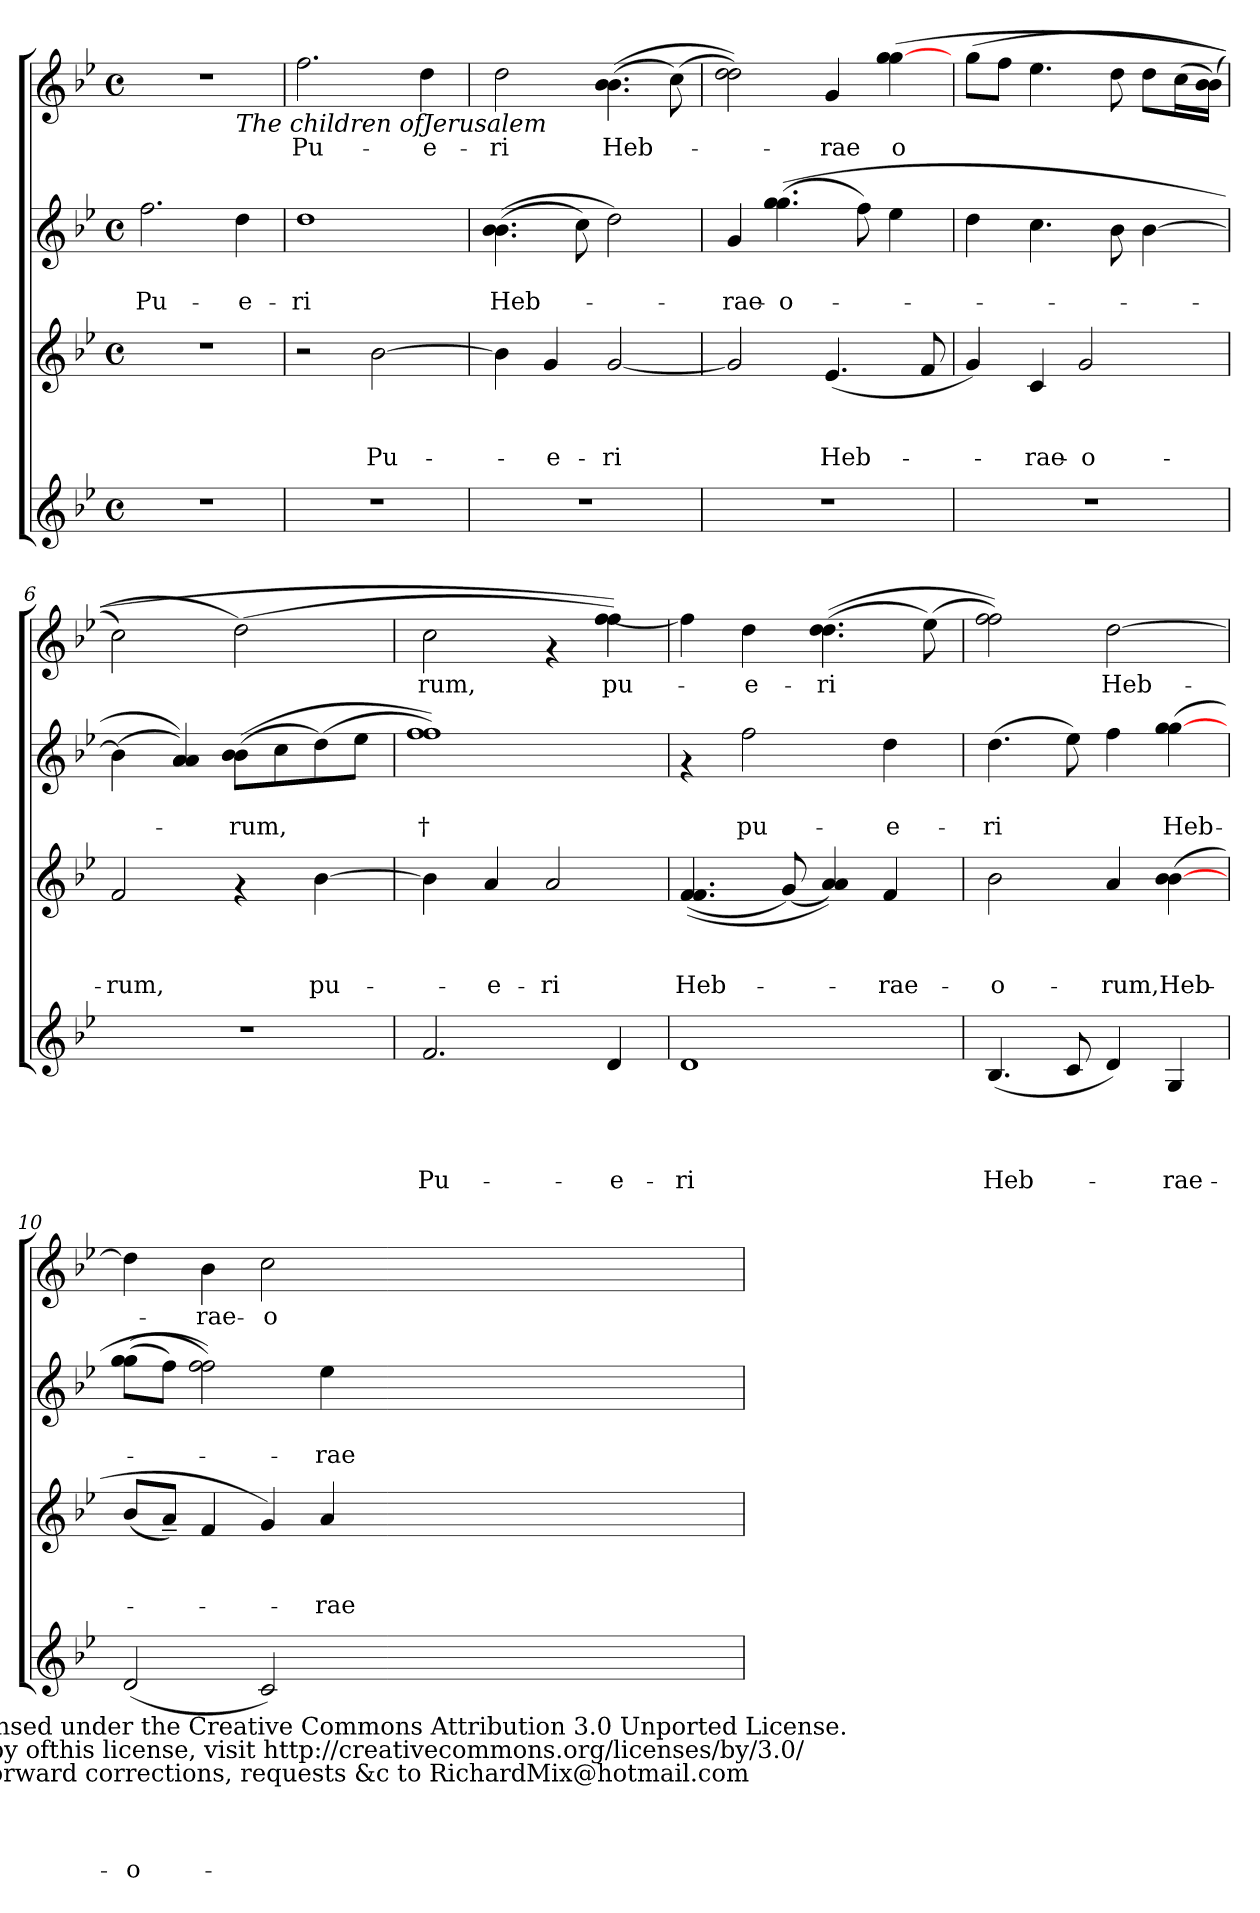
**kern	**text	**text	**text	**text	**kern	**text	**text	**text	**kern	**text	**text	**kern	**text
*part4	*part4	*part4	*part4	*part4	*part3	*part3	*part3	*part3	*part2	*part2	*part2	*part1	*part1
*staff4	*staff4	*staff4	*staff4	*staff4	*staff3	*staff3	*staff3	*staff3	*staff2	*staff2	*staff2	*staff1	*staff1
*clefG2	*	*	*	*	*clefG2	*	*	*	*clefG2	*	*	*clefG2	*
*k[b-e-]	*	*	*	*	*k[b-e-]	*	*	*	*k[b-e-]	*	*	*k[b-e-]	*
*B-:	*	*	*	*	*B-:	*	*	*	*B-:	*	*	*B-:	*
*M4/4	*	*	*	*	*M4/4	*	*	*	*M4/4	*	*	*M4/4	*
*met(c)	*	*	*	*	*met(c)	*	*	*	*met(c)	*	*	*met(c)	*
=1	=1	=1	=1	=1	=1	=1	=1	=1	=1	=1	=1	=1	=1
!	!	!	!	!	!	!	!	!	!	!	!LO:LY:b	!	!
*	*	*	*	*	*	*	*	*	*	*	*	*^	*
1r	.	.	.	.	1r	.	.	.	2.ff\	.	Pu-	1r	2.ryy	.
!	!	!	!	!	!	!	!	!	!	!	!	!	!LO:TX:b:i:t=The children ofJerusalem	!
!	!	!	!	!	!	!	!	!	!	!	!LO:LY:b	!	!	!
.	.	.	.	.	.	.	.	.	4dd\	.	-e-	.	4ryy	.
=2	=2	=2	=2	=2	=2	=2	=2	=2	=2	=2	=2	=2	=2	=2
!	!	!	!	!	!	!	!	!	!	!	!LO:LY:b	!	!	!LO:LY:b
*	*	*	*	*	*	*	*	*	*	*	*	*v	*v	*
1r	.	.	.	.	2r	.	.	.	1dd	.	-ri	2.ff\	Pu-
!	!	!	!	!	!	!	!	!LO:LY:b	!	!	!	!	!
.	.	.	.	.	[>2b-\	.	.	Pu-	.	.	.	.	.
!	!	!	!	!	!	!	!	!	!	!	!	!	!LO:LY:b
.	.	.	.	.	.	.	.	.	.	.	.	4dd\	-e-
=3	=3	=3	=3	=3	=3	=3	=3	=3	=3	=3	=3	=3	=3
!	!	!	!	!	!	!	!	!	!	!	!LO:LY:b	!	!LO:LY:b
1r	.	.	.	.	4b-\]	.	.	.	(>(>4.b-\ 4.b-\	.	Heb-	2dd\	-ri
!	!	!	!	!	!	!	!	!LO:LY:b	!	!	!	!	!
.	.	.	.	.	4g/	.	.	-e-	.	.	.	.	.
.	.	.	.	.	.	.	.	.	8cc\)	.	.	.	.
!	!	!	!	!	!	!	!	!LO:LY:b	!	!	!	!	!LO:LY:b
.	.	.	.	.	[<2g/	.	.	-ri	2dd\)	.	.	(>(>4.b-\ 4.b-\	Heb-
.	.	.	.	.	.	.	.	.	.	.	.	(>8cc\)	.
=4	=4	=4	=4	=4	=4	=4	=4	=4	=4	=4	=4	=4	=4
!	!	!	!	!	!	!	!	!	!	!	!LO:LY:b	!	!
1r	.	.	.	.	2g/]	.	.	.	4g/	.	-rae-	2dd\ 2dd\))	.
!	!	!	!	!	!	!	!	!	!	!	!LO:LY:b	!	!
.	.	.	.	.	.	.	.	.	(>(>4.gg\ 4.gg\	.	-o-	.	.
!	!	!	!	!	!	!	!	!LO:LY:b	!	!	!	!	!LO:LY:b
.	.	.	.	.	(<4.e-/	.	.	Heb-	.	.	.	4g/	-rae
.	.	.	.	.	.	.	.	.	8ff\)	.	.	.	.
!	!	!	!	!	!	!	!	!	!	!	!	!	!LO:LY:b
.	.	.	.	.	.	.	.	.	4ee-\	.	.	(>4gg\ [>4gg\	o
.	.	.	.	.	8f/	.	.	.	.	.	.	.	.
=5	=5	=5	=5	=5	=5	=5	=5	=5	=5	=5	=5	=5	=5
1r	.	.	.	.	4g/)	.	.	.	4dd\	.	.	(<8gg\L	.
.	.	.	.	.	.	.	.	.	.	.	.	8ff\J	.
!	!	!	!	!	!	!	!	!LO:LY:b	!	!	!	!	!
.	.	.	.	.	4c/	.	.	-rae-	4.cc\	.	.	4.ee-\	.
!	!	!	!	!	!	!	!	!LO:LY:b	!	!	!	!	!
.	.	.	.	.	2g/	.	.	-o-	.	.	.	.	.
.	.	.	.	.	.	.	.	.	8b-\	.	.	8dd\	.
.	.	.	.	.	.	.	.	.	[>4b-\	.	.	8dd\L	.
.	.	.	.	.	.	.	.	.	.	.	.	(<16cc\L	.
.	.	.	.	.	.	.	.	.	.	.	.	(>16b-\ 16b-\JJ)	.
=6	=6	=6	=6	=6	=6	=6	=6	=6	=6	=6	=6	=6	=6
!	!	!	!	!	!	!	!	!LO:LY:b	!	!	!	!	!
1r	.	.	.	.	2f/	.	.	-rum,	(>4b-\]	.	.	2cc\)	.
.	.	.	.	.	.	.	.	.	4a/ 4a/ 4a/))	.	.	.	.
!	!	!	!	!	!	!	!	!	!	!	!LO:LY:b	!	!
.	.	.	.	.	4rf	.	.	.	(>(>8b-\ 8b-\L	.	-rum,	(<2dd\)	.
.	.	.	.	.	.	.	.	.	8cc\	.	.	.	.
!	!	!	!	!	!	!	!	!LO:LY:b	!	!	!	!	!
.	.	.	.	.	[>4b-\	.	.	pu-	(>8dd\)	.	.	.	.
.	.	.	.	.	.	.	.	.	8ee-\J	.	.	.	.
=7	=7	=7	=7	=7	=7	=7	=7	=7	=7	=7	=7	=7	=7
!	!	!	!	!LO:LY:b	!	!	!	!	!	!	!LO:LY:b	!	!LO:LY:b
2.f/	.	.	.	Pu-	4b-\]	.	.	.	1ff 1ff))	.	†	2cc\	rum,
!	!	!	!	!	!	!	!	!LO:LY:b	!	!	!	!	!
.	.	.	.	.	4a/	.	.	-e-	.	.	.	.	.
!	!	!	!	!	!	!	!	!LO:LY:b	!	!	!	!	!
.	.	.	.	.	2a/	.	.	-ri	.	.	.	4rf	.
!	!	!	!	!LO:LY:b	!	!	!	!	!	!	!	!	!LO:LY:b
4d/	.	.	.	-e-	.	.	.	.	.	.	.	[<4ff\ 4ff\))	pu-
!!LO:LB:g=z
=8	=8	=8	=8	=8	=8	=8	=8	=8	=8	=8	=8	=8	=8
!	!	!	!	!LO:LY:b	!	!	!	!LO:LY:b	!	!	!	!	!
1d	.	.	.	-ri	(<(<4.f/ 4.f/	.	.	Heb-	4rf	.	.	4ff\]	.
!	!	!	!	!	!	!	!	!	!	!	!LO:LY:b	!	!LO:LY:b
.	.	.	.	.	.	.	.	.	2ff\	.	pu-	4dd\	-e-
.	.	.	.	.	(<8g/)	.	.	.	.	.	.	.	.
!	!	!	!	!	!	!	!	!	!	!	!	!	!LO:LY:b
.	.	.	.	.	4a/ 4a/))	.	.	.	.	.	.	(>(>4.dd\ 4.dd\	-ri
!	!	!	!	!	!	!	!	!LO:LY:b	!	!	!LO:LY:b	!	!
.	.	.	.	.	4f/	.	.	-rae-	4dd\	.	-e-	.	.
.	.	.	.	.	.	.	.	.	.	.	.	(>8ee-\)	.
=9	=9	=9	=9	=9	=9	=9	=9	=9	=9	=9	=9	=9	=9
!	!	!	!	!LO:LY:b	!	!	!	!LO:LY:b	!	!	!LO:LY:b	!	!
(4.B-/	.	.	.	Heb-	2b-\	.	.	-o-	(>4.dd\	.	-ri	2ff\ 2ff\))	.
8c/	.	.	.	.	.	.	.	.	8ee-\)	.	.	.	.
!	!	!	!	!	!	!	!	!LO:LY:b	!	!	!	!	!LO:LY:b
4d/)	.	.	.	.	4a/	.	.	-rum,Heb-	4ff\	.	.	[>2dd\	Heb-
!	!	!	!	!LO:LY:b	!	!	!	!	!	!	!LO:LY:b	!	!
4G/	.	.	.	-rae-	(>4b-\ [>4b-\	.	.	.	(>4gg\ [>4gg\	.	Heb-	.	.
=10	=10	=10	=10	=10	=10	=10	=10	=10	=10	=10	=10	=10	=10
!	!	!	!	!LO:LY:b	!	!	!	!	!	!	!	!	!
*^	*	*	*	*	*	*	*	*	*	*	*	*	*
(2d/	2.ryy	.	.	.	-o-	(>8b-/L	.	.	.	(>(>8gg\ 8gg\L	.	.	4dd\]	.
.	.	.	.	.	.	8a~</J)	.	.	.	8ff\J)	.	.	.	.
!	!	!	!	!	!	!	!	!	!	!	!	!	!	!LO:LY:b
.	.	.	.	.	.	4f/	.	.	.	2ff\ 2ff\))	.	.	4b-\	-rae-
!	!	!	!	!	!	!	!	!	!	!	!	!	!	!LO:LY:b
2c/)	.	.	.	.	.	4g/)	.	.	.	.	.	.	2cc\	-o-
!	!LO:TX:b:cj:t=This work is licensed under the Creative Commons Attribution 3.0 Unported License.\nTo view a copy ofthis license, visit http&colon;//creativecommons.org/licenses/by/3.0/\nPlease forward corrections, requests &c to RichardMix@hotmail.com	!	!	!	!	!	!	!	!	!	!	!	!	!
!	!	!	!	!	!	!	!	!	!LO:LY:b	!	!	!LO:LY:b	!	!
.	4ryy	.	.	.	.	4a/	.	.	-rae-	4ee-\	.	-rae-	.	.
*v	*v	*	*	*	*	*	*	*	*	*	*	*	*	*
=	=	=	=	=	=	=	=	=	=	=	=	=	=
*-	*-	*-	*-	*-	*-	*-	*-	*-	*-	*-	*-	*-	*-
